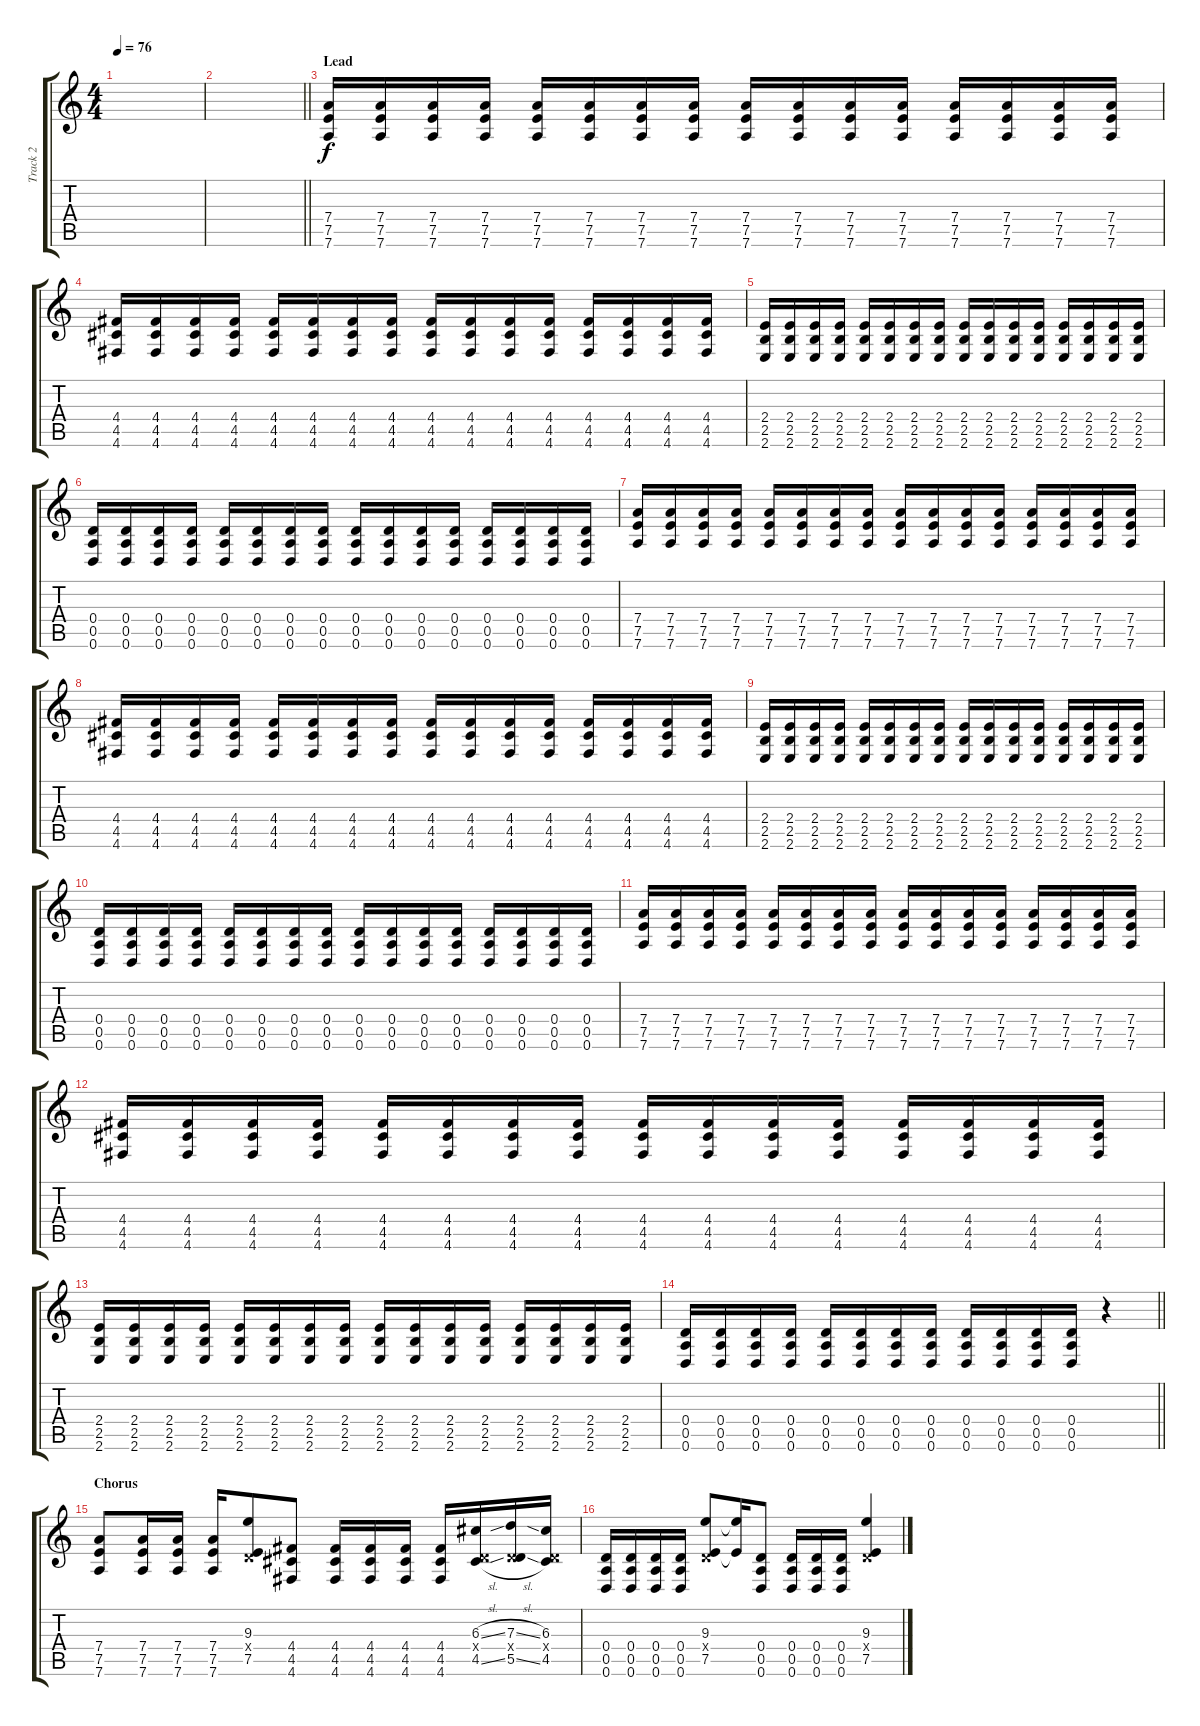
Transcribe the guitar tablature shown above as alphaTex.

\track ("Track 2" "Track 2") {instrument distortionguitar}
\staff {score tabs}
\tuning (E4 B3 G3 D3 A2 D2) {hide}
\ts (4 4)
\tempo 76
\clef g2
\ks c
|
\barLineRight lightlight
|
\section ("" "Lead")
(7.4 7.5 7.6).16 (7.4 7.5 7.6).16 (7.4 7.5 7.6).16 (7.4 7.5 7.6).16 (7.4 7.5 7.6).16 (7.4 7.5 7.6).16 (7.4 7.5 7.6).16 (7.4 7.5 7.6).16 (7.4 7.5 7.6).16 (7.4 7.5 7.6).16 (7.4 7.5 7.6).16 (7.4 7.5 7.6).16 (7.4 7.5 7.6).16 (7.4 7.5 7.6).16 (7.4 7.5 7.6).16 (7.4 7.5 7.6).16 |
(4.4 4.5 4.6).16 (4.4 4.5 4.6).16 (4.4 4.5 4.6).16 (4.4 4.5 4.6).16 (4.4 4.5 4.6).16 (4.4 4.5 4.6).16 (4.4 4.5 4.6).16 (4.4 4.5 4.6).16 (4.4 4.5 4.6).16 (4.4 4.5 4.6).16 (4.4 4.5 4.6).16 (4.4 4.5 4.6).16 (4.4 4.5 4.6).16 (4.4 4.5 4.6).16 (4.4 4.5 4.6).16 (4.4 4.5 4.6).16 |
(2.4 2.5 2.6).16 (2.4 2.5 2.6).16 (2.4 2.5 2.6).16 (2.4 2.5 2.6).16 (2.4 2.5 2.6).16 (2.4 2.5 2.6).16 (2.4 2.5 2.6).16 (2.4 2.5 2.6).16 (2.4 2.5 2.6).16 (2.4 2.5 2.6).16 (2.4 2.5 2.6).16 (2.4 2.5 2.6).16 (2.4 2.5 2.6).16 (2.4 2.5 2.6).16 (2.4 2.5 2.6).16 (2.4 2.5 2.6).16 |
(0.4 0.5 0.6).16 (0.4 0.5 0.6).16 (0.4 0.5 0.6).16 (0.4 0.5 0.6).16 (0.4 0.5 0.6).16 (0.4 0.5 0.6).16 (0.4 0.5 0.6).16 (0.4 0.5 0.6).16 (0.4 0.5 0.6).16 (0.4 0.5 0.6).16 (0.4 0.5 0.6).16 (0.4 0.5 0.6).16 (0.4 0.5 0.6).16 (0.4 0.5 0.6).16 (0.4 0.5 0.6).16 (0.4 0.5 0.6).16 |
(7.4 7.5 7.6).16 (7.4 7.5 7.6).16 (7.4 7.5 7.6).16 (7.4 7.5 7.6).16 (7.4 7.5 7.6).16 (7.4 7.5 7.6).16 (7.4 7.5 7.6).16 (7.4 7.5 7.6).16 (7.4 7.5 7.6).16 (7.4 7.5 7.6).16 (7.4 7.5 7.6).16 (7.4 7.5 7.6).16 (7.4 7.5 7.6).16 (7.4 7.5 7.6).16 (7.4 7.5 7.6).16 (7.4 7.5 7.6).16 |
(4.4 4.5 4.6).16 (4.4 4.5 4.6).16 (4.4 4.5 4.6).16 (4.4 4.5 4.6).16 (4.4 4.5 4.6).16 (4.4 4.5 4.6).16 (4.4 4.5 4.6).16 (4.4 4.5 4.6).16 (4.4 4.5 4.6).16 (4.4 4.5 4.6).16 (4.4 4.5 4.6).16 (4.4 4.5 4.6).16 (4.4 4.5 4.6).16 (4.4 4.5 4.6).16 (4.4 4.5 4.6).16 (4.4 4.5 4.6).16 |
(2.4 2.5 2.6).16 (2.4 2.5 2.6).16 (2.4 2.5 2.6).16 (2.4 2.5 2.6).16 (2.4 2.5 2.6).16 (2.4 2.5 2.6).16 (2.4 2.5 2.6).16 (2.4 2.5 2.6).16 (2.4 2.5 2.6).16 (2.4 2.5 2.6).16 (2.4 2.5 2.6).16 (2.4 2.5 2.6).16 (2.4 2.5 2.6).16 (2.4 2.5 2.6).16 (2.4 2.5 2.6).16 (2.4 2.5 2.6).16 |
(0.4 0.5 0.6).16 (0.4 0.5 0.6).16 (0.4 0.5 0.6).16 (0.4 0.5 0.6).16 (0.4 0.5 0.6).16 (0.4 0.5 0.6).16 (0.4 0.5 0.6).16 (0.4 0.5 0.6).16 (0.4 0.5 0.6).16 (0.4 0.5 0.6).16 (0.4 0.5 0.6).16 (0.4 0.5 0.6).16 (0.4 0.5 0.6).16 (0.4 0.5 0.6).16 (0.4 0.5 0.6).16 (0.4 0.5 0.6).16 |
(7.4 7.5 7.6).16 (7.4 7.5 7.6).16 (7.4 7.5 7.6).16 (7.4 7.5 7.6).16 (7.4 7.5 7.6).16 (7.4 7.5 7.6).16 (7.4 7.5 7.6).16 (7.4 7.5 7.6).16 (7.4 7.5 7.6).16 (7.4 7.5 7.6).16 (7.4 7.5 7.6).16 (7.4 7.5 7.6).16 (7.4 7.5 7.6).16 (7.4 7.5 7.6).16 (7.4 7.5 7.6).16 (7.4 7.5 7.6).16 |
(4.4 4.5 4.6).16 (4.4 4.5 4.6).16 (4.4 4.5 4.6).16 (4.4 4.5 4.6).16 (4.4 4.5 4.6).16 (4.4 4.5 4.6).16 (4.4 4.5 4.6).16 (4.4 4.5 4.6).16 (4.4 4.5 4.6).16 (4.4 4.5 4.6).16 (4.4 4.5 4.6).16 (4.4 4.5 4.6).16 (4.4 4.5 4.6).16 (4.4 4.5 4.6).16 (4.4 4.5 4.6).16 (4.4 4.5 4.6).16 |
(2.4 2.5 2.6).16 (2.4 2.5 2.6).16 (2.4 2.5 2.6).16 (2.4 2.5 2.6).16 (2.4 2.5 2.6).16 (2.4 2.5 2.6).16 (2.4 2.5 2.6).16 (2.4 2.5 2.6).16 (2.4 2.5 2.6).16 (2.4 2.5 2.6).16 (2.4 2.5 2.6).16 (2.4 2.5 2.6).16 (2.4 2.5 2.6).16 (2.4 2.5 2.6).16 (2.4 2.5 2.6).16 (2.4 2.5 2.6).16 |
\barLineRight lightlight
(0.4 0.5 0.6).16 (0.4 0.5 0.6).16 (0.4 0.5 0.6).16 (0.4 0.5 0.6).16 (0.4 0.5 0.6).16 (0.4 0.5 0.6).16 (0.4 0.5 0.6).16 (0.4 0.5 0.6).16 (0.4 0.5 0.6).16 (0.4 0.5 0.6).16 (0.4 0.5 0.6).16 (0.4 0.5 0.6).16 r.4 |
\section ("" "Chorus")
(7.4 7.5 7.6).8 (7.4 7.5 7.6).16 (7.4 7.5 7.6).16 (7.4 7.5 7.6).16 (9.3 0.4{x} 7.5).8 (4.4 4.5 4.6).8 (4.4 4.5 4.6).16 (4.4 4.5 4.6).16 (4.4 4.5 4.6).16 (4.4 4.5 4.6).16 (6.3{sl} 0.4{x} 4.5{sl}).16 (7.3{sl} 0.4{x} 5.5{sl}).16 (6.3 0.4{x} 4.5).16 |
(0.4 0.5 0.6).16 (0.4 0.5 0.6).16 (0.4 0.5 0.6).16 (0.4 0.5 0.6).16 (9.3 0.4{x} 7.5).8 (9.3{t} 7.5{t}).16 (0.4 0.5 0.6).8 (0.4 0.5 0.6).16 (0.4 0.5 0.6).16 (0.4 0.5 0.6).16 (9.3 0.4{x} 7.5).4
